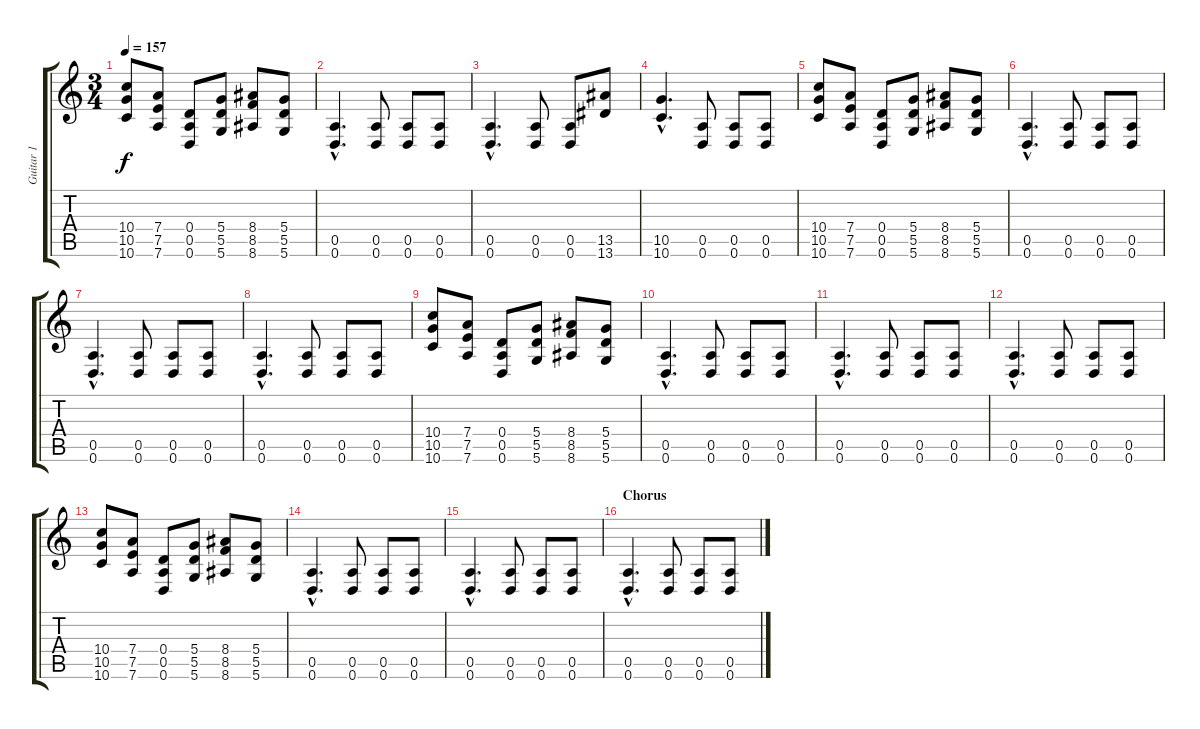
\track ("Guitar 1" "Guitar 1") {instrument distortionguitar}
\staff {score tabs}
\tuning (E4 B3 G3 D3 A2 D2) {hide}
\ts (3 4)
\tempo 157
\clef g2
\ks c
(10.4 10.5 10.6).8{dy f instrument distortionguitar} (7.4 7.5 7.6).8 (0.4 0.5 0.6).8 (5.4 5.5 5.6).8 (8.4 8.5 8.6).8 (5.4 5.5 5.6).8 |
(0.5{hac} 0.6{hac}).4{d instrument electricguitarmuted} (0.5 0.6).8 (0.5 0.6).8 (0.5 0.6).8 |
(0.5{hac} 0.6{hac}).4{d} (0.5 0.6).8 (0.5 0.6).8 (13.5 13.6).8{instrument distortionguitar} |
(10.5{hac} 10.6{hac}).4{d} (0.5 0.6).8{instrument electricguitarmuted} (0.5 0.6).8 (0.5 0.6).8 |
(10.4 10.5 10.6).8{instrument distortionguitar} (7.4 7.5 7.6).8 (0.4 0.5 0.6).8 (5.4 5.5 5.6).8 (8.4 8.5 8.6).8 (5.4 5.5 5.6).8 |
(0.5{hac} 0.6{hac}).4{d instrument electricguitarmuted} (0.5 0.6).8 (0.5 0.6).8 (0.5 0.6).8 |
(0.5{hac} 0.6{hac}).4{d} (0.5 0.6).8 (0.5 0.6).8 (0.5 0.6).8 |
(0.5{hac} 0.6{hac}).4{d} (0.5 0.6).8 (0.5 0.6).8 (0.5 0.6).8 |
(10.4 10.5 10.6).8{instrument distortionguitar} (7.4 7.5 7.6).8 (0.4 0.5 0.6).8 (5.4 5.5 5.6).8 (8.4 8.5 8.6).8 (5.4 5.5 5.6).8 |
(0.5{hac} 0.6{hac}).4{d instrument electricguitarmuted} (0.5 0.6).8 (0.5 0.6).8 (0.5 0.6).8 |
(0.5{hac} 0.6{hac}).4{d} (0.5 0.6).8 (0.5 0.6).8 (0.5 0.6).8 |
(0.5{hac} 0.6{hac}).4{d} (0.5 0.6).8 (0.5 0.6).8 (0.5 0.6).8 |
(10.4 10.5 10.6).8{instrument distortionguitar} (7.4 7.5 7.6).8 (0.4 0.5 0.6).8 (5.4 5.5 5.6).8 (8.4 8.5 8.6).8 (5.4 5.5 5.6).8 |
(0.5{hac} 0.6{hac}).4{d instrument electricguitarmuted} (0.5 0.6).8 (0.5 0.6).8 (0.5 0.6).8 |
(0.5{hac} 0.6{hac}).4{d} (0.5 0.6).8 (0.5 0.6).8 (0.5 0.6).8 |
\section ("" "Chorus")
(0.5{hac} 0.6{hac}).4{d} (0.5 0.6).8 (0.5 0.6).8 (0.5 0.6).8
